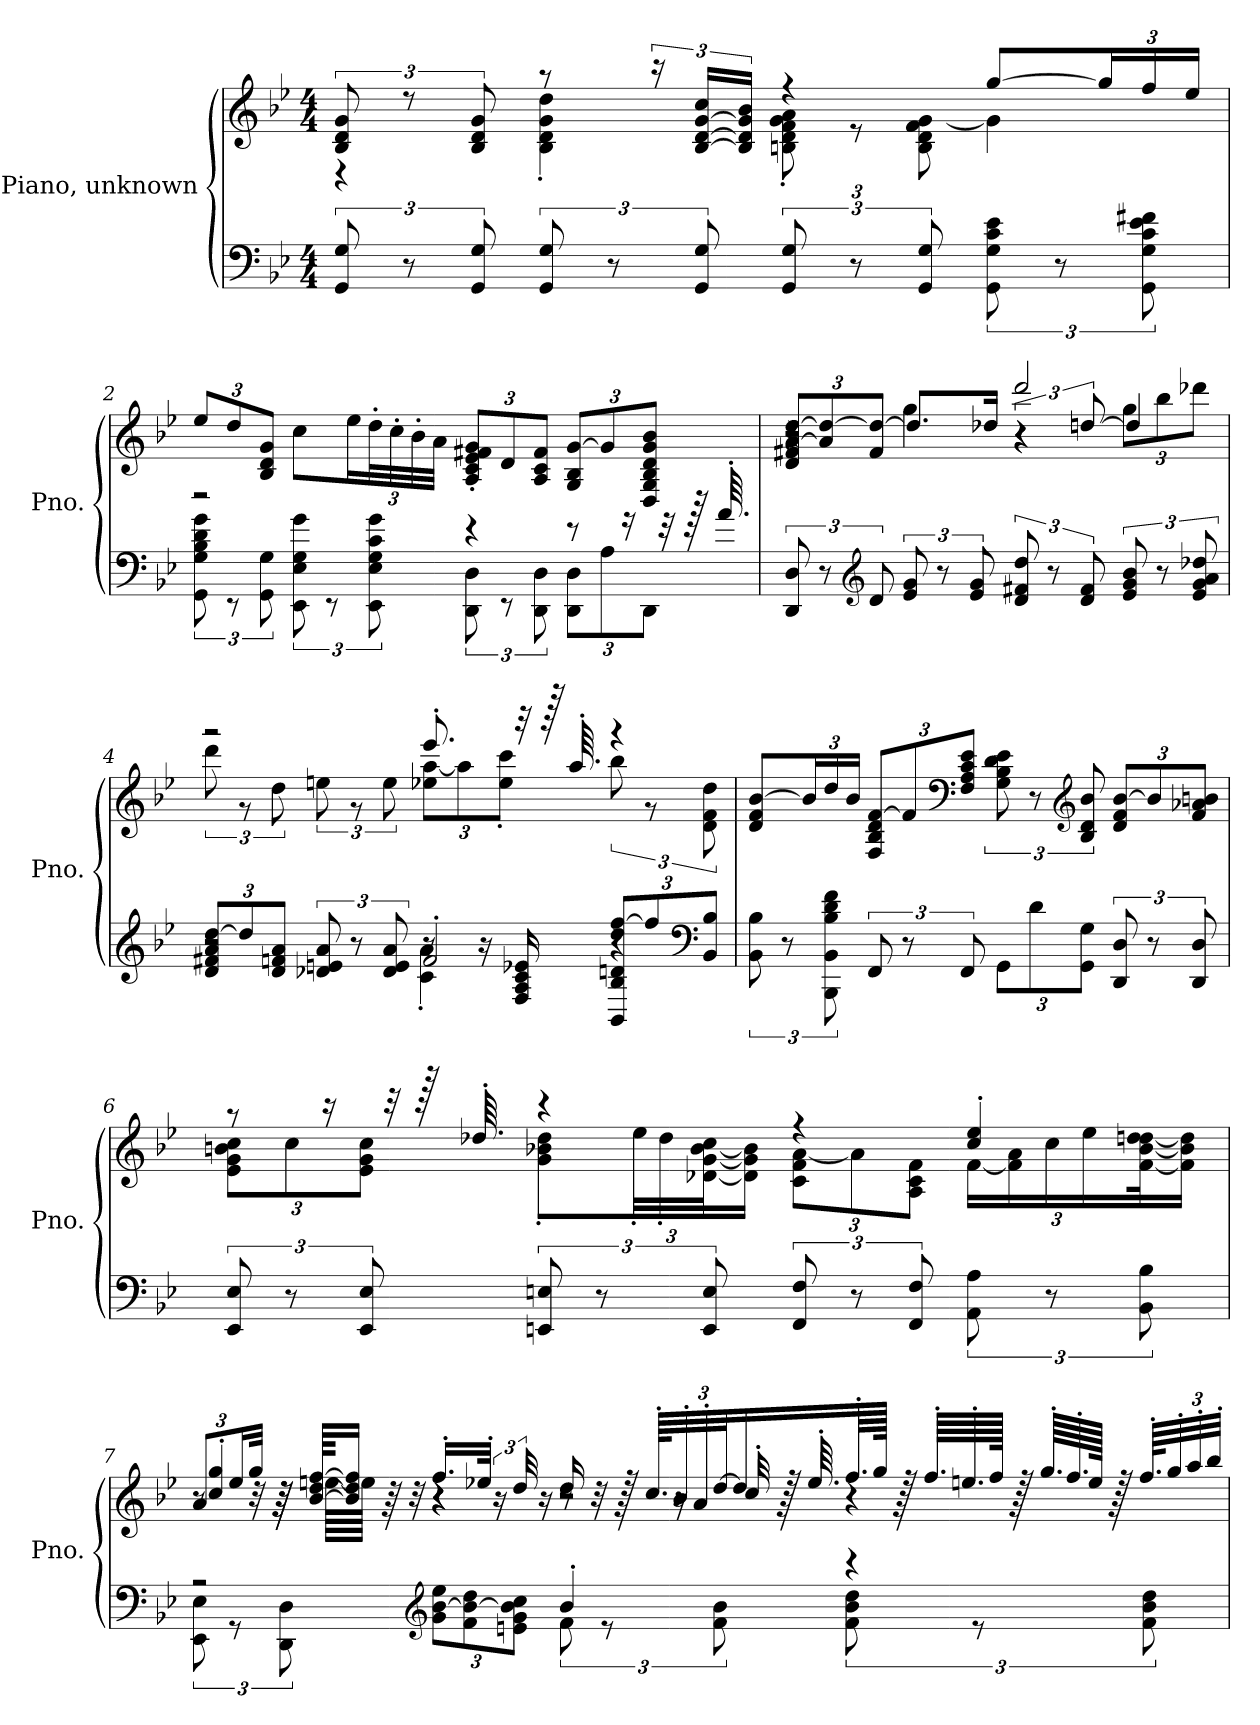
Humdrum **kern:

**kern	**kern
*part1	*part1
*staff2	*staff1
*I"Piano, unknown	*
*I'Pno.	*
*clefF4	*clefG2
*k[b-e-]	*k[b-e-]
*M4/4	*M4/4
*MM120	*MM120
=1	=1
*	*^
12GG/ 12G/	12B-/ 12d/ 12g/	4r
12r	12r	.
12GG/ 12G/	12B-/ 12d/ 12g/	.
12GG/ 12G/	8r	4B-\' 4d\' 4g\' 4dd\'
12r	.	.
.	24r	.
12GG/ 12G/	[24B-/ [24d/ [24g/ 24cc/LL	.
.	24B-/] 24d/] 24g/] 24b-/JJ	.
12GG/ 12G/	4r	12Bn\' 12d\' 12f\' 12g\' 12a\'
12r	.	12r
12GG/ 12G/	.	12B\ 12d\ 12f\ [12g\
12GG\ 12G\ 12c\ 12e-\	[8gg/L	4g\]
12r	.	.
*	*Xbrackettup	*
.	24gg/L]	.
12GG\ 12G\ 12c\ 12e-\ 12f#X\	24ff/	.
.	24ee-/JJ	.
*	*v	*v
=2	=2
*^	*
2r	12GG\ 12G\ 12B-\ 12d\ 12g\	12ee-/L
.	12r	12dd/
.	12GG\ 12G\	12B-/ 12d/ 12g/J
.	12EE-\ 12E-\ 12G\ 12g\	8cc\L
.	12r	.
.	.	24ee-\L
.	12EE-\ 12E-\ 12G\ 12c\ 12g\	48dd'\L
.	.	48cc'\
.	.	48b-'\
.	.	48a\JJJ
4r	12DD\ 12D\	12A/' 12c/' 12e-/' 12f#X/' 12g/'L
.	12r	12d/
.	12DD\ 12D\	12A/ 12c/ 12f#/J
*	*Xbrackettup	*
8r	12DD\ 12D\L	12G/ 12B-/ [12g/L
.	12A\	12g/]
16r	.	.
.	12DD\J	12D/ 12G/ 12B-/ 12d/ 12g/ 12b-/J
32r	.	.
128r	.	.
64.a'/	.	.
*v	*v	*
!!LO:LB:g=z
=3	=3
*brackettup	*
*	*^
*	*	*^
12DD/ 12D/	2r	4r	12d/ 12f#X/ [12a/ [12dd/L
12r	.	.	12a/] 12dd/_
*clefG2	*	*	*
12d/	.	.	12f#/ 12dd/_J
12e-/ 12g/	.	4gg\	8.dd/L]
12r	.	.	.
12e-/ 12g/	.	.	.
.	.	.	16dd-X/Jk
*	*	*	*brackettup
12d/ 12f#X/ 12dd/	2ddd/	4r	6r
12r	.	.	.
12d/ 12f#/	.	.	[12ddn/
*	*	*Xbrackettup	*
12e-/ 12g/ 12b-/	.	12gg\L	4dd/]
12r	.	12bb-\	.
12e-/ 12g/ 12a/ 12dd-X/	.	12ddd-X\J	.
*	*	*v	*v
=4	=4	=4
*^	*	*
*	*^	*	*
*	*	*Xbrackettup	*	*brackettup
2r	2r	12d/ 12f#X/ 12a/ [12dd/L	2r	12ddd\
.	.	12dd/]	.	12r
.	.	12d/ 12fn/ 12a/J	.	12dd\
*	*	*brackettup	*	*
.	.	12d-X/ 12en/ 12a/	.	12een\
.	.	12r	.	12r
.	.	12d-/ 12e/ 12a/	.	12ee\
*	*	*	*	*Xbrackettup
2f'/	4c\' 4a\'	8r	8.eee-'/	12ee-X\ [12aa\L
.	.	.	.	12aa\]
.	.	16r	.	.
.	.	.	.	12ee-\' 12ccc\'J
.	.	16F/ 16A/ 16c/ 16e-X/	32r	.
.	.	.	128r	.
.	.	.	64.aa'/	.
*	*	*Xbrackettup	*	*brackettup
.	4r	12BB-/ 12B-/ 12dn/ 12dd/ [12ff/L	4r	12bb-\
.	.	12ff/]	.	12r
*clefF4	*	*	*	*
.	.	12BB-/ 12B-/J	.	12d\ 12f\ 12dd\
*v	*v	*v	*	*
*	*v	*v
!!LO:LB:g=z
=5	=5
*brackettup	*
12BB-\ 12B-\	8d/ 8f/ [8b-/L
12r	.
*	*Xbrackettup
.	24b-/L]
12BBB-\ 12BB-\ 12B-\ 12d\ 12f\	24dd/
.	24b-/JJ
12FF/	12F/ 12B-/ 12d/ [12f/L
12r	12f/]
*	*clefF4
12FF/	12F/ 12A/ 12c/ 12e-/J
*Xbrackettup	*brackettup
12GG\L	12G\ 12B-\ 12d\ 12e-\
12d\	12r
*	*clefG2
12GG\ 12G\J	12B-/ 12d/ 12b-/
*brackettup	*Xbrackettup
12DD/ 12D/	12d/ 12f/ [12b-/L
12r	12b-/]
12DD/ 12D/	12f/ 12a-X/ 12bn/J
!!LO:LB:g=z
=6	=6
*	*^
12EE-/ 12E-/	8r	12e-\ 12g\ 12bn\ 12cc\L
12r	.	12cc\
.	16r	.
12EE-/ 12E-/	.	12e-\ 12g\ 12cc\J
.	32r	.
.	128r	.
.	64.dd-X'/	.
12EEn/ 12En/	4r	8g\' 8b-X\' 8dd-\'L
12r	.	.
.	.	48ee-'\LL
.	.	48dd-'\
12EE/ 12E/	.	[48d-X\ [48g\ [48b-\ 48cc\J
.	.	16d-\] 16g\] 16b-\]JJ
12FF/ 12F/	4r	12c\ 12f\ [12a\L
12r	.	12a\]
12FF/ 12F/	.	12A\ 12c\ 12f\J
12AA\ 12A\	4cc/' 4ee-/'	[24f\LL
.	.	24f\] 24a\
12r	.	24cc\
.	.	24ee-\
12BB-\ 12B-\	.	[48f\ [48b-\ 48dd-\ [48ddn\K
.	.	16f\] 16b-\] 16dd\]JJ
!!LO:LB:g=z
=7	=7	=7
*^	*	*^
2r	12EE-\ 12E-\	12a/L	8r	4cc/' 4gg/'
.	12r	24ee-/L	.	.
.	.	32gg/JJk	32r	.
.	.	64r	64r	.
.	12DD\ 12D\	.	.	.
.	.	[64b-/ [64dd/ [64ff/KKLL	[64een\LLLL	.
.	.	16b-/] 16dd/] 16ff/]JJ	64ee\JJJJ]	.
.	.	.	64r	.
.	.	.	32r	.
*clefG2	*	*	*	*
*	*Xbrackettup	*	*	*
.	12g\ [12b-\ 12ee-\L	16.ff'/LL	4r	4r
.	12f\ 12b-\_ 12dd\	.	.	.
.	.	32ee-X'/JJk	.	.
*	*	*brackettup	*	*
.	.	24r	.	.
.	12en\ 12g\ 12b-\] 12cc\J	48dd/	.	.
.	.	16r	.	.
*	*brackettup	*	*	*
4b-'/	12f\	16dd/	2r	8r
.	.	32r	.	.
.	12r	.	.	.
.	.	128r	.	.
.	.	64.cc'/KLLL	.	.
*	*	*Xbrackettup	*	*
.	.	48b-'/	.	16r
.	.	48a'/	.	.
.	12f\ 12b-\	[48dd/J	.	.
.	.	16dd/]	.	32cc'/
.	.	.	.	128r
.	.	.	.	64.ee-'/
4r	12f\ 12b-\ 12dd\	64.ff'/LL	.	4r
.	.	128gg/JJJJk	.	.
.	.	128r	.	.
.	.	64.ff'/LLLL	.	.
.	.	64.een'/	.	.
.	12r	.	.	.
.	.	128ff/JJJJk	.	.
.	.	128r	.	.
.	.	64.gg'/LLLL	.	.
.	.	64.ff'/	.	.
.	.	128ee/JJJJk	.	.
.	.	128r	.	.
.	.	64.ff'/KLLL	.	.
.	12f\ 12b-\ 12dd\	.	.	.
.	.	48gg'/	.	.
.	.	48aa'/	.	.
.	.	48bb-'/JJJ	.	.
*v	*v	*	*	*
*	*v	*v	*v
=	=
*-	*-
